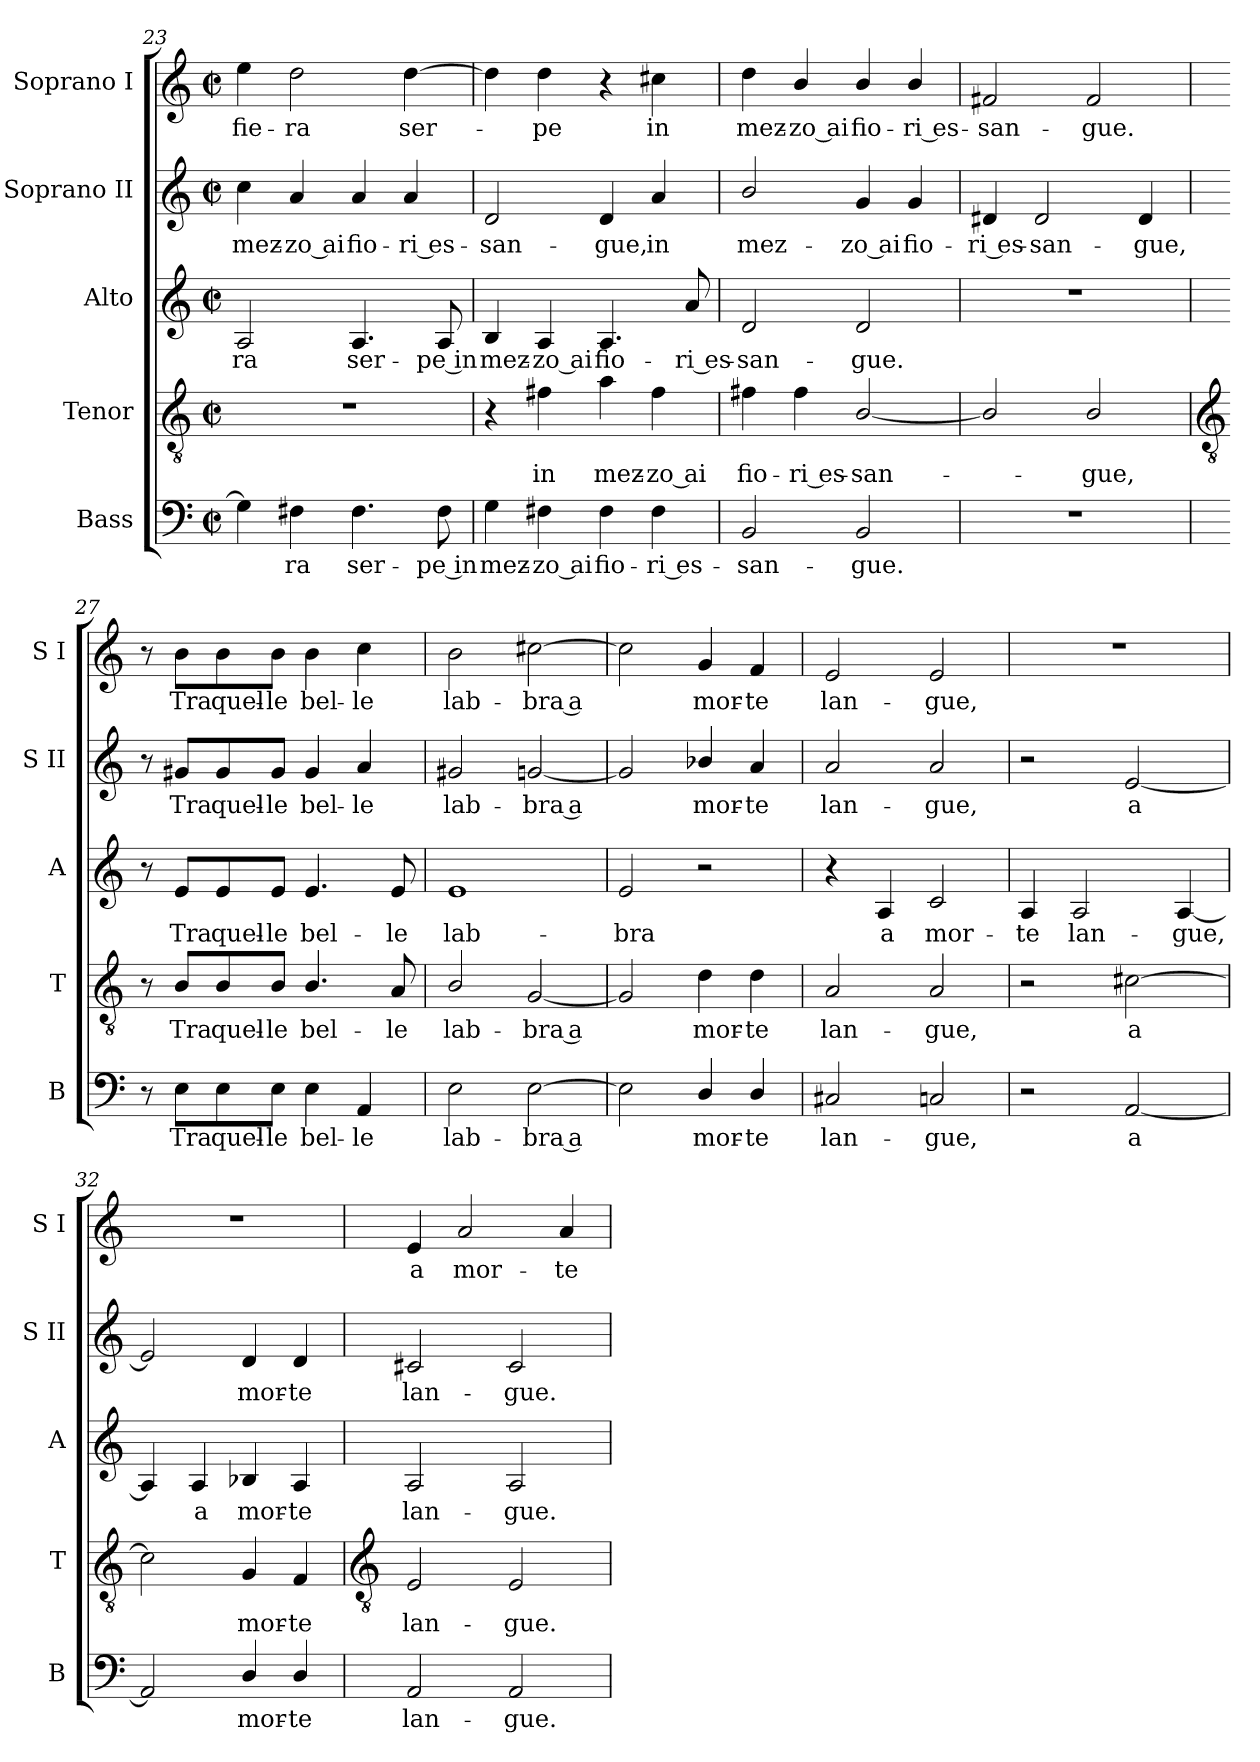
**kern	**text	**kern	**text	**kern	**text	**kern	**text	**kern	**text
*part5	*part5	*part4	*part4	*part3	*part3	*part2	*part2	*part1	*part1
*staff5	*staff5	*staff4	*staff4	*staff3	*staff3	*staff2	*staff2	*staff1	*staff1
*I"Bass	*	*I"Tenor	*	*I"Alto	*	*I"Soprano II	*	*I"Soprano I	*
*I'B	*	*I'T	*	*I'A	*	*I'S II	*	*I'S I	*
*clefF4	*	*clefGv2	*	*clefG2	*	*clefG2	*	*clefG2	*
*k[]	*	*k[]	*	*k[]	*	*k[]	*	*k[]	*
*C:	*	*C:	*	*C:	*	*C:	*	*C:	*
*M2/2	*	*M2/2	*	*M2/2	*	*M2/2	*	*M2/2	*
*met(c|)	*	*met(c|)	*	*met(c|)	*	*met(c|)	*	*met(c|)	*
=23	=23	=23	=23	=23	=23	=23	=23	=23	=23
!	!	!	!	!	!LO:LY:b	!	!LO:LY:b	!	!LO:LY:b
4G]	.	1r	.	2A	-ra	4cc	mez-	4ee	fie-
!	!LO:LY:b	!	!	!	!	!	!LO:LY:b	!	!LO:LY:b
4F#X	ra	.	.	.	.	4a	-zo ai	2dd	-ra
!	!LO:LY:b	!	!	!	!LO:LY:b	!	!LO:LY:b	!	!
4.F#	ser-	.	.	4.A	ser-	4a	fio-	.	.
!	!	!	!	!	!	!	!LO:LY:b	!	!LO:LY:b
.	.	.	.	.	.	4a	-ri es-	[4dd	ser-
!	!LO:LY:b	!	!	!	!LO:LY:b	!	!	!	!
8F#	-pe in	.	.	8A	-pe in	.	.	.	.
=24	=24	=24	=24	=24	=24	=24	=24	=24	=24
!	!LO:LY:b	!	!	!	!LO:LY:b	!	!LO:LY:b	!	!
4G	mez-	4r	.	4B	mez-	2d	-san-	4dd]	.
!	!LO:LY:b	!	!LO:LY:b	!	!LO:LY:b	!	!	!	!LO:LY:b
4F#X	-zo ai	4f#X	in	4A	-zo ai	.	.	4dd	pe
!	!LO:LY:b	!	!LO:LY:b	!	!LO:LY:b	!	!LO:LY:b	!	!
4F#	fio-	4a	mez-	4.A	fio-	4d	-gue,	4r	.
!	!LO:LY:b	!	!LO:LY:b	!	!	!	!LO:LY:b	!	!LO:LY:b
4F#	-ri es-	4f#	-zo ai	.	.	4a	in	4cc#X	in
!	!	!	!	!	!LO:LY:b	!	!	!	!
.	.	.	.	8a	-ri es-	.	.	.	.
=25	=25	=25	=25	=25	=25	=25	=25	=25	=25
!	!LO:LY:b	!	!LO:LY:b	!	!LO:LY:b	!	!LO:LY:b	!	!LO:LY:b
2BB	-san-	4f#X	fio-	2d	-san-	2b/	mez-	4dd	mez-
!	!	!	!LO:LY:b	!	!	!	!	!	!LO:LY:b
.	.	4f#	-ri es-	.	.	.	.	4b/	-zo ai
!	!LO:LY:b	!	!LO:LY:b	!	!LO:LY:b	!	!LO:LY:b	!	!LO:LY:b
2BB	-gue.	[2B/	-san-	2d	-gue.	4g	-zo ai	4b/	fio-
!	!	!	!	!	!	!	!LO:LY:b	!	!LO:LY:b
.	.	.	.	.	.	4g	fio-	4b/	-ri es-
=26	=26	=26	=26	=26	=26	=26	=26	=26	=26
!	!	!	!	!	!	!	!LO:LY:b	!	!LO:LY:b
1r	.	2B/]	.	1r	.	4d#X	-ri es-	2f#X	-san-
!	!	!	!	!	!	!	!LO:LY:b	!	!
.	.	.	.	.	.	2d#	-san-	.	.
!	!	!	!LO:LY:b	!	!	!	!	!	!LO:LY:b
.	.	2B/	gue,	.	.	.	.	2f#	-gue.
!	!	!	!	!	!	!	!LO:LY:b	!	!
.	.	.	.	.	.	4d#	-gue,	.	.
!!LO:LB:g=z
=27	=27	=27	=27	=27	=27	=27	=27	=27	=27
*	*	*clefGv2	*	*	*	*	*	*	*
8r	.	8r	.	8r	.	8r	.	8r	.
!	!LO:LY:b	!	!LO:LY:b	!	!LO:LY:b	!	!LO:LY:b	!	!LO:LY:b
8E\L	Tra	8B/L	Tra	8e/L	Tra	8g#X/L	Tra	8b\L	Tra
!	!LO:LY:b	!	!LO:LY:b	!	!LO:LY:b	!	!LO:LY:b	!	!LO:LY:b
8E\	quel-	8B/	quel-	8e/	quel-	8g#/	quel-	8b\	quel-
!	!LO:LY:b	!	!LO:LY:b	!	!LO:LY:b	!	!LO:LY:b	!	!LO:LY:b
8E\J	-le	8B/J	-le	8e/J	-le	8g#/J	-le	8b\J	-le
!	!LO:LY:b	!	!LO:LY:b	!	!LO:LY:b	!	!LO:LY:b	!	!LO:LY:b
4E	bel-	4.B/	bel-	4.e	bel-	4g#	bel-	4b	bel-
!	!LO:LY:b	!	!	!	!	!	!LO:LY:b	!	!LO:LY:b
4AA	-le	.	.	.	.	4a	-le	4cc	-le
!	!	!	!LO:LY:b	!	!LO:LY:b	!	!	!	!
.	.	8A	-le	8e	-le	.	.	.	.
=28	=28	=28	=28	=28	=28	=28	=28	=28	=28
!	!LO:LY:b	!	!LO:LY:b	!	!LO:LY:b	!	!LO:LY:b	!	!LO:LY:b
2E	lab-	2B/	lab-	1e	lab-	2g#X	lab-	2b	lab-
!	!LO:LY:b	!	!LO:LY:b	!	!	!	!LO:LY:b	!	!LO:LY:b
[2E	-bra a	[2G	-bra a	.	.	[2gn	-bra a	[2cc#X	-bra a
=29	=29	=29	=29	=29	=29	=29	=29	=29	=29
!	!	!	!	!	!LO:LY:b	!	!	!	!
2E]	.	2G]	.	2e	-bra	2g]	.	2cc#]	.
!	!LO:LY:b	!	!LO:LY:b	!	!	!	!LO:LY:b	!	!LO:LY:b
4D/	mor-	4d	mor-	2r	.	4b-X/	mor-	4g	mor-
!	!LO:LY:b	!	!LO:LY:b	!	!	!	!LO:LY:b	!	!LO:LY:b
4D/	-te	4d	-te	.	.	4a	-te	4f	-te
=30	=30	=30	=30	=30	=30	=30	=30	=30	=30
!	!LO:LY:b	!	!LO:LY:b	!	!	!	!LO:LY:b	!	!LO:LY:b
2C#X	lan-	2A	lan-	4r	.	2a	lan-	2e	lan-
!	!	!	!	!	!LO:LY:b	!	!	!	!
.	.	.	.	4A	a	.	.	.	.
!	!LO:LY:b	!	!LO:LY:b	!	!LO:LY:b	!	!LO:LY:b	!	!LO:LY:b
2Cn	-gue,	2A	-gue,	2c	mor-	2a	-gue,	2e	-gue,
=31	=31	=31	=31	=31	=31	=31	=31	=31	=31
!	!	!	!	!	!LO:LY:b	!	!	!	!
2r	.	2r	.	4A	-te	2r	.	1r	.
!	!	!	!	!	!LO:LY:b	!	!	!	!
.	.	.	.	2A	lan-	.	.	.	.
!	!LO:LY:b	!	!LO:LY:b	!	!	!	!LO:LY:b	!	!
[2AA	a	[2c#X	a	.	.	[2e	a	.	.
!	!	!	!	!	!LO:LY:b	!	!	!	!
.	.	.	.	[4A	-gue,	.	.	.	.
=32	=32	=32	=32	=32	=32	=32	=32	=32	=32
2AA]	.	2c#]	.	4A]	.	2e]	.	1r	.
!	!	!	!	!	!LO:LY:b	!	!	!	!
.	.	.	.	4A	a	.	.	.	.
!	!LO:LY:b	!	!LO:LY:b	!	!LO:LY:b	!	!LO:LY:b	!	!
4D/	mor-	4G	mor-	4B-X	mor-	4d	mor-	.	.
!	!LO:LY:b	!	!LO:LY:b	!	!LO:LY:b	!	!LO:LY:b	!	!
4D/	-te	4F	-te	4A	-te	4d	-te	.	.
!!LO:LB:g=z
=33	=33	=33	=33	=33	=33	=33	=33	=33	=33
*	*	*clefGv2	*	*	*	*	*	*	*
!	!LO:LY:b	!	!LO:LY:b	!	!LO:LY:b	!	!LO:LY:b	!	!LO:LY:b
2AA	lan-	2E	lan-	2A	lan-	2c#X	lan-	4e	a
!	!	!	!	!	!	!	!	!	!LO:LY:b
.	.	.	.	.	.	.	.	2a	mor-
!	!LO:LY:b	!	!LO:LY:b	!	!LO:LY:b	!	!LO:LY:b	!	!
2AA	-gue.	2E	-gue.	2A	-gue.	2c#	-gue.	.	.
!	!	!	!	!	!	!	!	!	!LO:LY:b
.	.	.	.	.	.	.	.	4a	-te
=	=	=	=	=	=	=	=	=	=
*-	*-	*-	*-	*-	*-	*-	*-	*-	*-
